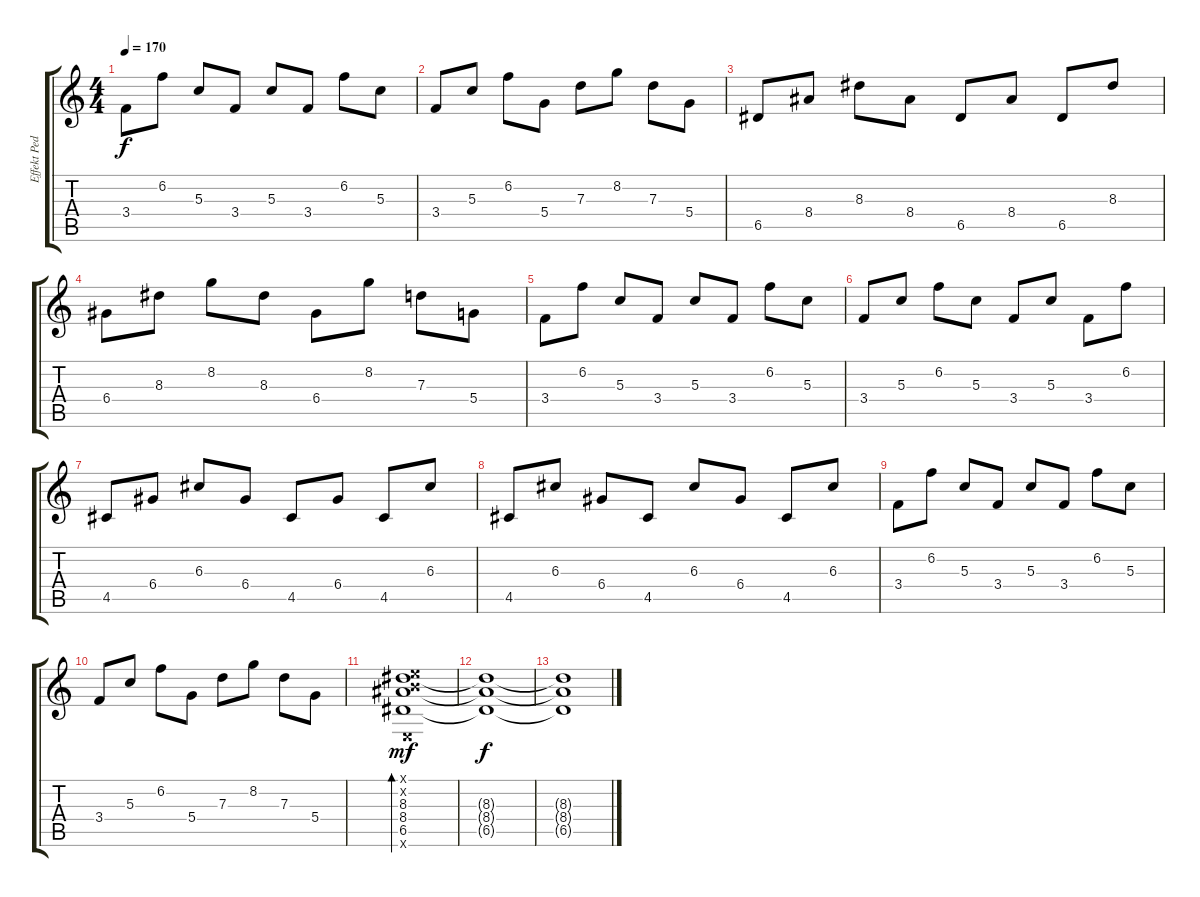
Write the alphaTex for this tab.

\track ("Effekt Pedal Gitarr 2" "Effekt Ped") {instrument fretlessbass}
\staff {score tabs}
\tuning (E4 B3 G3 D3 A2 E2) {hide}
\ts (4 4)
\tempo 170
\clef g2
\ks c
3.4.8{dy f} 6.2.8 5.3.8 3.4.8 5.3.8 3.4.8 6.2.8 5.3.8 |
3.4.8 5.3.8 6.2.8 5.4.8 7.3.8 8.2.8 7.3.8 5.4.8 |
6.5.8 8.4.8 8.3.8 8.4.8 6.5.8 8.4.8 6.5.8 8.3.8 |
6.4.8 8.3.8 8.2.8 8.3.8 6.4.8 8.2.8 7.3.8 5.4.8 |
3.4.8 6.2.8 5.3.8 3.4.8 5.3.8 3.4.8 6.2.8 5.3.8 |
3.4.8 5.3.8 6.2.8 5.3.8 3.4.8 5.3.8 3.4.8 6.2.8 |
4.5.8 6.4.8 6.3.8 6.4.8 4.5.8 6.4.8 4.5.8 6.3.8 |
4.5.8 6.3.8 6.4.8 4.5.8 6.3.8 6.4.8 4.5.8 6.3.8 |
3.4.8 6.2.8 5.3.8 3.4.8 5.3.8 3.4.8 6.2.8 5.3.8 |
3.4.8 5.3.8 6.2.8 5.4.8 7.3.8 8.2.8 7.3.8 5.4.8 |
(0.1{x} 0.2{x} 8.3 8.4 6.5 0.6{x}).1{bd 120 dy mf} |
(8.3{t} 8.4{t} 6.5{t}).1{dy f volume 0} |
(8.3{t} 8.4{t} 6.5{t}).1
